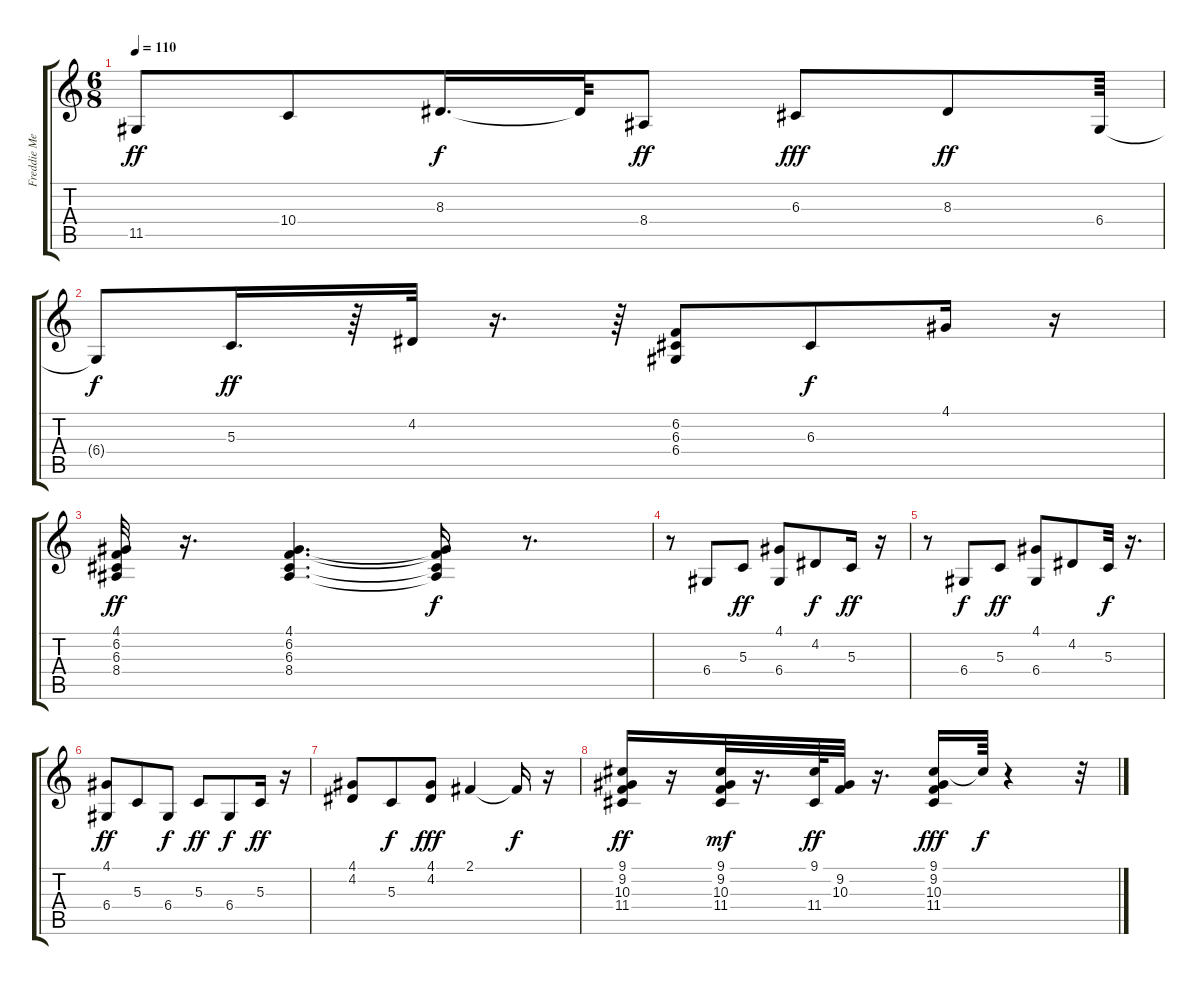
\track ("Freddie Mercury Main Piano" "Freddie Me") {instrument acousticgrandpiano}
\staff {score tabs}
\tuning (E4 B3 G3 D3 A2 E2) {hide}
\ts (6 8)
\tempo 110
\clef g2
\ks c
11.5.8{dy ff} 10.4.8 8.3.16{d dy f} 8.3{t}.64 8.4.8{dy ff} 6.3.8{dy fff} 8.3.8{dy ff} 6.4.64 |
6.4{t}.8{dy f} 5.3.16{d dy ff} r.64 4.2.32 r.16{d} r.64 (6.2 6.3 6.4).8 6.3.8{dy f} 4.1.16 r.16 |
(4.1 6.2 6.3 8.4).32{dy ff} r.16{d} (4.1 6.2 6.3 8.4).4{d} (4.1{t} 6.2{t} 6.3{t} 8.4{t}).16{dy f} r.8{d} |
r.8 6.4.8 5.3.8{dy ff} (4.1 6.4).8 4.2.8{dy f} 5.3.16{dy ff} r.16 |
r.8 6.4.8{dy f} 5.3.8{dy ff} (4.1 6.4).8 4.2.8 5.3.32{dy f} r.16{d} |
(4.1 6.4).8{dy ff} 5.3.8 6.4.8{dy f} 5.3.8{dy ff} 6.4.8{dy f} 5.3.16{dy ff} r.16 |
(4.1 4.2).8 5.3.8{dy f} (4.1 4.2).8{dy fff} 2.1.4 2.1{t}.16{dy f} r.16 |
(9.1 9.2 10.3 11.4).16{dy ff} r.16 (9.1 9.2 10.3 11.4).32{dy mf} r.16{d} (9.1 11.4).64{dy ff} (9.2 10.3).32 r.16{d} (9.1 9.2 10.3 11.4).16{dy fff} 9.1{t}.64{dy f} r.4 r.32
